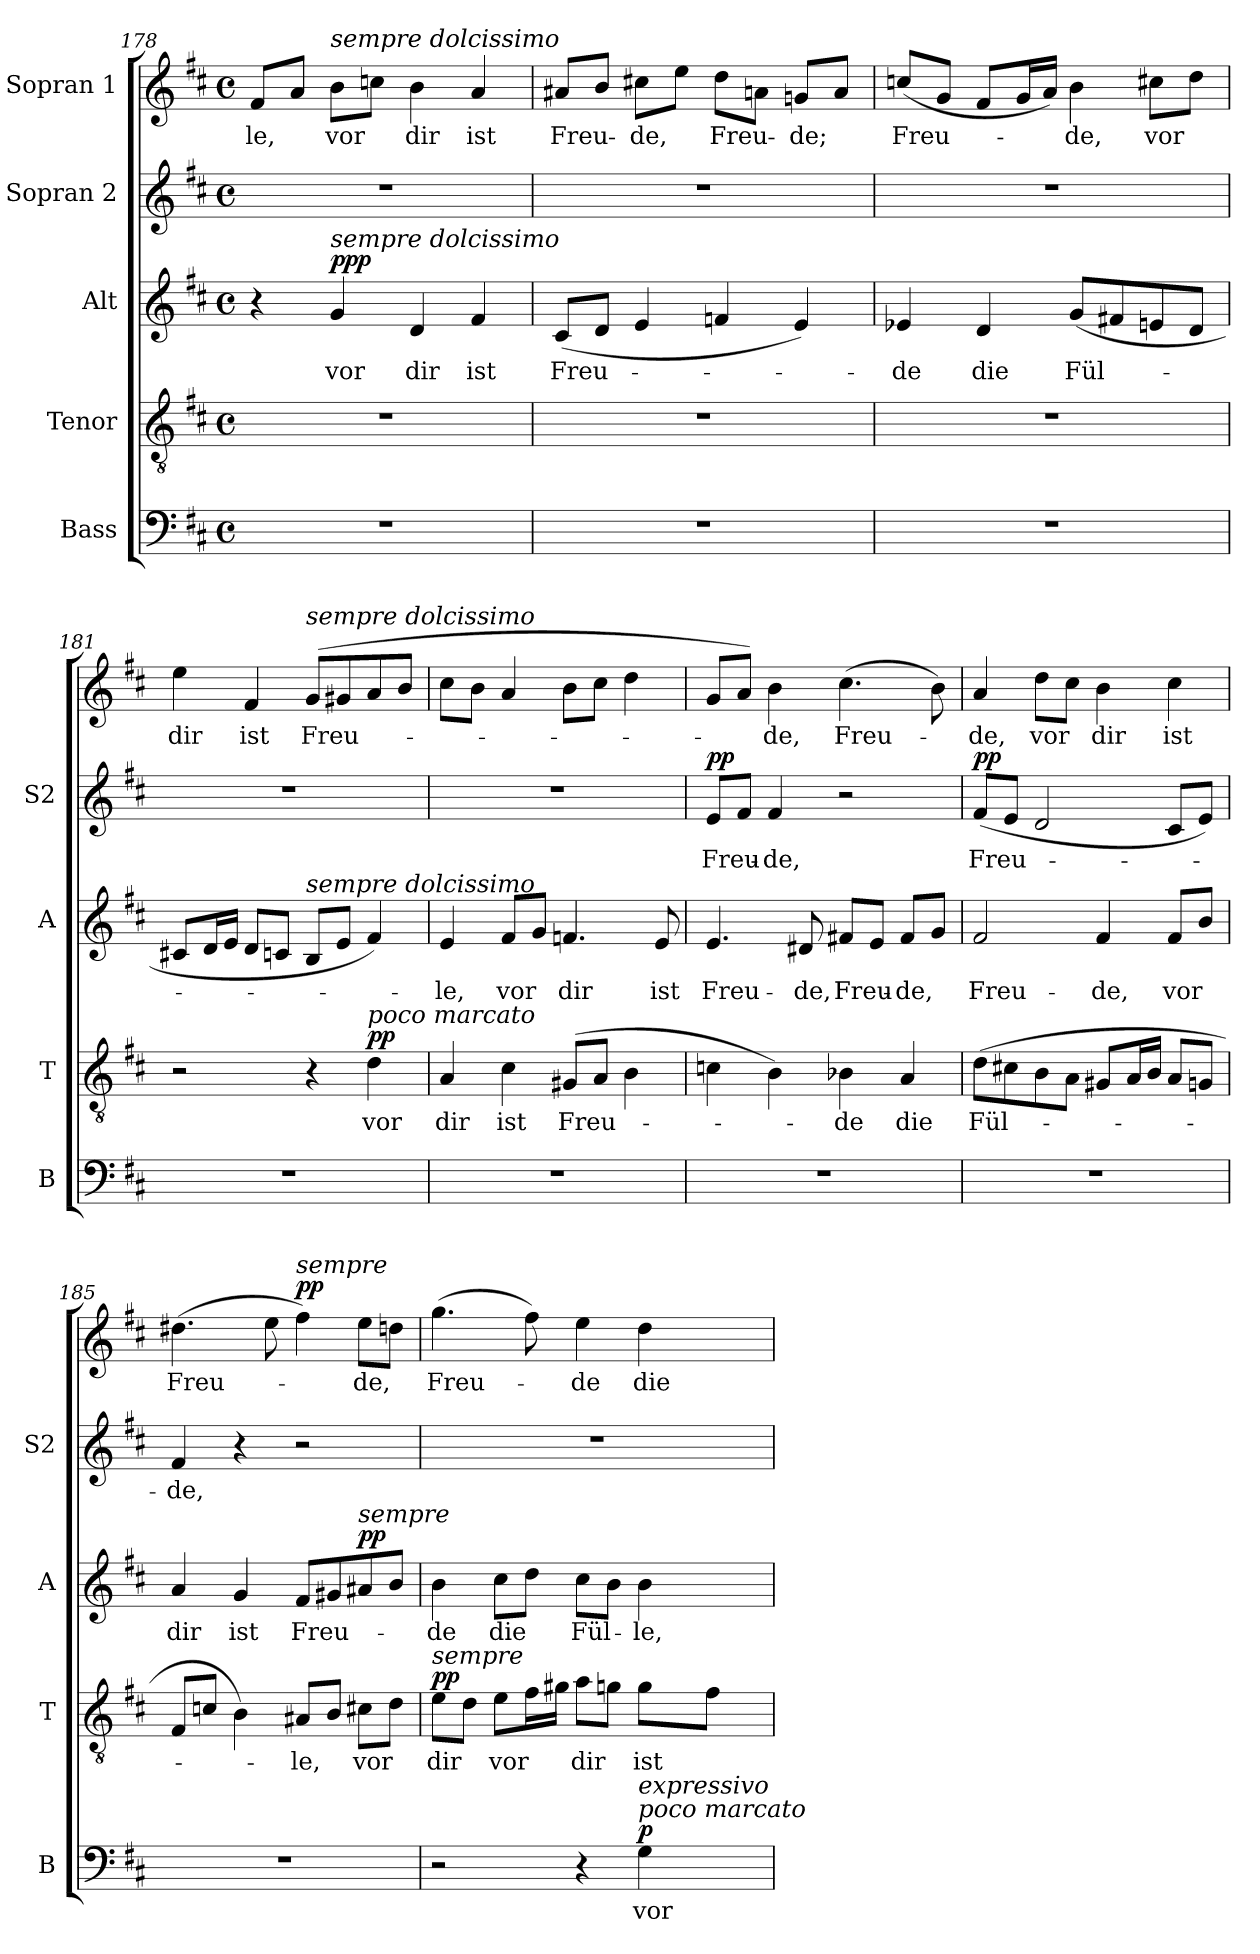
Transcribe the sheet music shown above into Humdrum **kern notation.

**kern	**text	**dynam	**kern	**text	**dynam	**kern	**text	**dynam	**kern	**text	**dynam	**kern	**text	**dynam
*part5	*part5	*part5	*part4	*part4	*part4	*part3	*part3	*part3	*part2	*part2	*part2	*part1	*part1	*part1
*staff5	*staff5	*staff5	*staff4	*staff4	*staff4	*staff3	*staff3	*staff3	*staff2	*staff2	*staff2	*staff1	*staff1	*staff1
*I"Bass	*	*	*I"Tenor	*	*	*I"Alt	*	*	*I"Sopran 2	*	*	*I"Sopran 1	*	*
*I'B	*	*	*I'T	*	*	*I'A	*	*	*I'S2	*	*	*	*	*
*clefF4	*	*	*clefGv2	*	*	*clefG2	*	*	*clefG2	*	*	*clefG2	*	*
*k[f#c#]	*	*	*k[f#c#]	*	*	*k[f#c#]	*	*	*k[f#c#]	*	*	*k[f#c#]	*	*
*M4/4	*	*	*M4/4	*	*	*M4/4	*	*	*M4/4	*	*	*M4/4	*	*
*met(c)	*	*	*met(c)	*	*	*met(c)	*	*	*met(c)	*	*	*met(c)	*	*
=178	=178	=178	=178	=178	=178	=178	=178	=178	=178	=178	=178	=178	=178	=178
1r	.	.	1r	.	.	4r	.	.	1r	.	.	8f#/L	-le,	.
.	.	.	.	.	.	.	.	.	.	.	.	8a/J	.	.
!	!	!	!	!	!	!	!	!	!	!	!	!LO:TX:a:i:t=sempre dolcissimo	!	!
!	!	!	!	!	!	!LO:TX:a:i:t=sempre dolcissimo	!	!	!	!	!	!	!	!
!	!	!	!	!	!	!	!	!LO:DY:a	!	!	!	!	!	!
.	.	.	.	.	.	4g/	vor	ppp	.	.	.	8b\L	vor	.
.	.	.	.	.	.	.	.	.	.	.	.	8ccn\J	.	.
.	.	.	.	.	.	4d/	dir	.	.	.	.	4b\	dir	.
.	.	.	.	.	.	4f#/	ist	.	.	.	.	4a/	ist	.
=179	=179	=179	=179	=179	=179	=179	=179	=179	=179	=179	=179	=179	=179	=179
1r	.	.	1r	.	.	(8c#/L	Freu-	.	1r	.	.	8a#X/L	Freu-	.
.	.	.	.	.	.	8d/J	.	.	.	.	.	8b/J	.	.
.	.	.	.	.	.	4e/	.	.	.	.	.	8cc#X\L	-de,	.
.	.	.	.	.	.	.	.	.	.	.	.	8ee\J	.	.
.	.	.	.	.	.	4fn/	.	.	.	.	.	8dd\L	Freu-	.
.	.	.	.	.	.	.	.	.	.	.	.	8an\J	.	.
.	.	.	.	.	.	4e/)	.	.	.	.	.	8gn/L	-de;	.
.	.	.	.	.	.	.	.	.	.	.	.	8a/J	.	.
=180	=180	=180	=180	=180	=180	=180	=180	=180	=180	=180	=180	=180	=180	=180
1r	.	.	1r	.	.	4e-X/	-de	.	1r	.	.	(8ccn/L	Freu-	.
.	.	.	.	.	.	.	.	.	.	.	.	8g/J	.	.
.	.	.	.	.	.	4d/	die	.	.	.	.	8f#/L	.	.
.	.	.	.	.	.	.	.	.	.	.	.	16g/L	.	.
.	.	.	.	.	.	.	.	.	.	.	.	16a/JJ)	.	.
.	.	.	.	.	.	(8g/L	Fül-	.	.	.	.	4b\	-de,	.
.	.	.	.	.	.	8f#X/	.	.	.	.	.	.	.	.
.	.	.	.	.	.	8en/	.	.	.	.	.	8cc#X\L	vor	.
.	.	.	.	.	.	8d/J	.	.	.	.	.	8dd\J	.	.
!!LO:LB:g=z
=181	=181	=181	=181	=181	=181	=181	=181	=181	=181	=181	=181	=181	=181	=181
1r	.	.	2r	.	.	8c#X/L	.	.	1r	.	.	4ee\	dir	.
.	.	.	.	.	.	16d/L	.	.	.	.	.	.	.	.
.	.	.	.	.	.	16e/JJ	.	.	.	.	.	.	.	.
.	.	.	.	.	.	8d/L	.	.	.	.	.	4f#/	ist	.
.	.	.	.	.	.	8cn/J	.	.	.	.	.	.	.	.
!	!	!	!	!	!	!	!	!	!	!	!	!LO:TX:a:i:t=sempre dolcissimo	!	!
!	!	!	!	!	!	!LO:TX:a:i:t=sempre dolcissimo	!	!	!	!	!	!	!	!
.	.	.	4r	.	.	8B/L	.	.	.	.	.	(8g/L	Freu-	.
.	.	.	.	.	.	8e/J	.	.	.	.	.	8g#X/	.	.
!	!	!	!LO:TX:a:i:t=poco marcato	!	!	!	!	!	!	!	!	!	!	!
!	!	!	!	!	!LO:DY:a	!	!	!	!	!	!	!	!	!
.	.	.	4d\	vor	pp	4f#/)	.	.	.	.	.	8a/	.	.
.	.	.	.	.	.	.	.	.	.	.	.	8b/J	.	.
=182	=182	=182	=182	=182	=182	=182	=182	=182	=182	=182	=182	=182	=182	=182
1r	.	.	4A/	dir	.	4e/	-le,	.	1r	.	.	8cc#\L	.	.
.	.	.	.	.	.	.	.	.	.	.	.	8b\J	.	.
.	.	.	4c#\	ist	.	8f#/L	vor	.	.	.	.	4a/	.	.
.	.	.	.	.	.	8g/J	.	.	.	.	.	.	.	.
.	.	.	(8G#X/L	Freu-	.	4.fn/	dir	.	.	.	.	8b\L	.	.
.	.	.	8A/J	.	.	.	.	.	.	.	.	8cc#\J	.	.
.	.	.	4B\	.	.	.	.	.	.	.	.	4dd\	.	.
.	.	.	.	.	.	8e/	ist	.	.	.	.	.	.	.
=183	=183	=183	=183	=183	=183	=183	=183	=183	=183	=183	=183	=183	=183	=183
!	!	!	!	!	!	!	!	!	!	!	!LO:DY:a	!	!	!
1r	.	.	4cn\	.	.	4.e/	Freu-	.	8e/L	Freu-	pp	8g/L	.	.
.	.	.	.	.	.	.	.	.	8f#/J	.	.	8a/J)	.	.
.	.	.	4B\)	.	.	.	.	.	4f#/	-de,	.	4b\	-de,	.
.	.	.	.	.	.	8d#X/	-de,	.	.	.	.	.	.	.
.	.	.	4B-X\	-de	.	8f#X/L	Freu-	.	2r	.	.	(4.cc#i\	Freu-	.
.	.	.	.	.	.	8e/J	.	.	.	.	.	.	.	.
.	.	.	4A/	die	.	8f#/L	-de,	.	.	.	.	.	.	.
.	.	.	.	.	.	8g/J	.	.	.	.	.	8b\)	.	.
=184	=184	=184	=184	=184	=184	=184	=184	=184	=184	=184	=184	=184	=184	=184
!	!	!	!	!	!	!	!	!	!	!	!LO:DY:a	!	!	!
1r	.	.	(>8d\L	Fül-	.	2f#/	Freu-	.	(8f#/L	Freu-	pp	4a/	-de,	.
.	.	.	8c#X\	.	.	.	.	.	8e/J	.	.	.	.	.
.	.	.	8B\	.	.	.	.	.	2d/	.	.	8dd\L	vor	.
.	.	.	8A\J	.	.	.	.	.	.	.	.	8cc#\J	.	.
.	.	.	8G#X/L	.	.	4f#/	-de,	.	.	.	.	4b\	dir	.
.	.	.	16A/L	.	.	.	.	.	.	.	.	.	.	.
.	.	.	16B/JJ	.	.	.	.	.	.	.	.	.	.	.
.	.	.	8A/L	.	.	8f#/L	vor	.	8c#/L	.	.	4cc#\	ist	.
.	.	.	8Gn/J	.	.	8b/J	.	.	8e/J)	.	.	.	.	.
!!LO:PB:g=z
=185	=185	=185	=185	=185	=185	=185	=185	=185	=185	=185	=185	=185	=185	=185
1r	.	.	8F#/L	.	.	4a/	dir	.	4f#/	-de,	.	(4.dd#X\	Freu-	.
.	.	.	8cn/J	.	.	.	.	.	.	.	.	.	.	.
.	.	.	4B\)	.	.	4g/	ist	.	4r	.	.	.	.	.
.	.	.	.	.	.	.	.	.	.	.	.	8ee\	.	.
!	!	!	!	!	!	!	!	!	!	!	!	!LO:TX:a:i:t=sempre	!	!
!	!	!	!	!	!	!	!	!	!	!	!	!	!	!LO:DY:a
.	.	.	8A#X/L	-le,	.	8f#/L	Freu-	.	2r	.	.	4ff#\)	.	pp
.	.	.	8B/J	.	.	8g#X/	.	.	.	.	.	.	.	.
!	!	!	!	!	!	!LO:TX:a:i:t=sempre	!	!	!	!	!	!	!	!
!	!	!	!	!	!	!	!	!LO:DY:a	!	!	!	!	!	!
.	.	.	8c#X\L	vor	.	8a#X/	.	pp	.	.	.	8ee\L	-de,	.
.	.	.	8d\J	.	.	8b/J	.	.	.	.	.	8ddn\J	.	.
=186	=186	=186	=186	=186	=186	=186	=186	=186	=186	=186	=186	=186	=186	=186
!	!	!	!LO:TX:a:i:t=sempre	!	!	!	!	!	!	!	!	!	!	!
!	!	!	!	!	!LO:DY:a	!	!	!	!	!	!	!	!	!
2r	.	.	8e\L	dir	pp	4b\	-de	.	1r	.	.	(4.gg\	Freu-	.
.	.	.	8d\J	.	.	.	.	.	.	.	.	.	.	.
.	.	.	8e\L	vor	.	8cc#\L	die	.	.	.	.	.	.	.
.	.	.	16f#\L	.	.	8dd\J	.	.	.	.	.	8ff#\)	.	.
.	.	.	16g#X\JJ	.	.	.	.	.	.	.	.	.	.	.
4r	.	.	8a\L	dir	.	8cc#\L	Fül-	.	.	.	.	4ee\	-de	.
.	.	.	8gn\J	.	.	8b\J	.	.	.	.	.	.	.	.
!LO:TX:a:i:t=poco marcato	!	!	!	!	!	!	!	!	!	!	!	!	!	!
!LO:TX:a:i:t=expressivo	!	!	!	!	!	!	!	!	!	!	!	!	!	!
!	!	!LO:DY:a	!	!	!	!	!	!	!	!	!	!	!	!
4G\	vor	p	8g\L	ist	.	4b\	-le,	.	.	.	.	4dd\	die	.
.	.	.	8f#\J	.	.	.	.	.	.	.	.	.	.	.
=	=	=	=	=	=	=	=	=	=	=	=	=	=	=
*-	*-	*-	*-	*-	*-	*-	*-	*-	*-	*-	*-	*-	*-	*-
